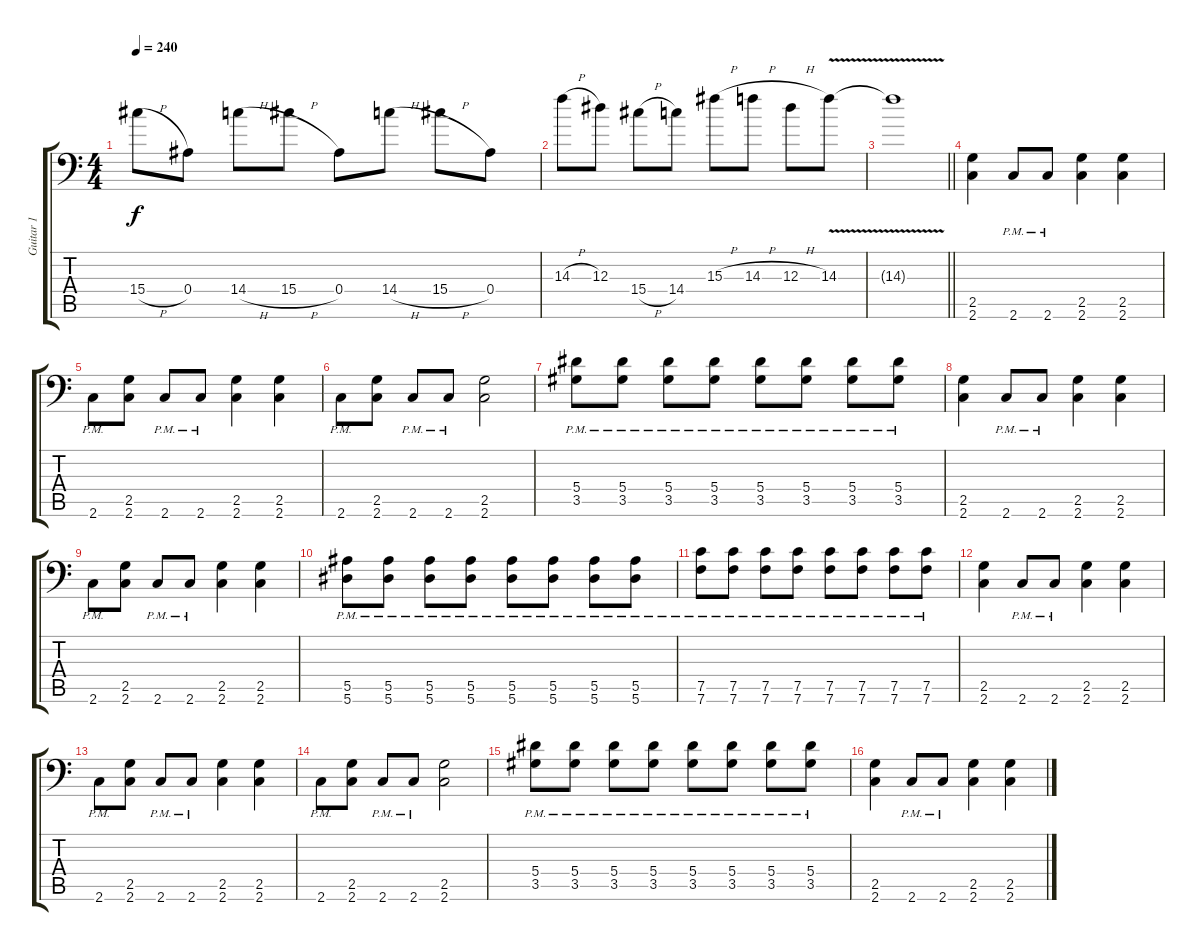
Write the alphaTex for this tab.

\track ("Guitar 1" "Guitar 1") {instrument distortionguitar}
\staff {score tabs}
\tuning (C4 G3 Eb3 Bb2 F2 Bb1) {hide}
\ts (4 4)
\tempo 240
\clef f4
\ks c
15.4{h}.8{dy f} 0.4.8 14.4{h}.8 15.4{h}.8 0.4.8 14.4{h}.8 15.4{h}.8 0.4.8 |
14.3{h}.8 12.3.8 15.4{h}.8 14.4.8 15.3{h}.8 14.3{h}.8 12.3{h}.8 14.3{v}.8 |
\barLineRight lightlight
14.3{t}.1 |
\section ("" "")
(2.5 2.6).4 2.6{pm}.8 2.6{pm}.8 (2.5 2.6).4 (2.5 2.6).4 |
2.6{pm}.8 (2.5 2.6).8 2.6{pm}.8 2.6{pm}.8 (2.5 2.6).4 (2.5 2.6).4 |
2.6{pm}.8 (2.5 2.6).8 2.6{pm}.8 2.6{pm}.8 (2.5 2.6).2 |
(5.4{pm} 3.5{pm}).8 (5.4{pm} 3.5{pm}).8 (5.4{pm} 3.5{pm}).8 (5.4{pm} 3.5{pm}).8 (5.4{pm} 3.5{pm}).8 (5.4{pm} 3.5{pm}).8 (5.4{pm} 3.5{pm}).8 (5.4{pm} 3.5{pm}).8 |
(2.5 2.6).4 2.6{pm}.8 2.6{pm}.8 (2.5 2.6).4 (2.5 2.6).4 |
2.6{pm}.8 (2.5 2.6).8 2.6{pm}.8 2.6{pm}.8 (2.5 2.6).4 (2.5 2.6).4 |
(5.5{pm} 5.6{pm}).8 (5.5{pm} 5.6{pm}).8 (5.5{pm} 5.6{pm}).8 (5.5{pm} 5.6{pm}).8 (5.5{pm} 5.6{pm}).8 (5.5{pm} 5.6{pm}).8 (5.5{pm} 5.6{pm}).8 (5.5{pm} 5.6{pm}).8 |
(7.5{pm} 7.6{pm}).8 (7.5{pm} 7.6{pm}).8 (7.5{pm} 7.6{pm}).8 (7.5{pm} 7.6{pm}).8 (7.5{pm} 7.6{pm}).8 (7.5{pm} 7.6{pm}).8 (7.5{pm} 7.6{pm}).8 (7.5{pm} 7.6{pm}).8 |
(2.5 2.6).4 2.6{pm}.8 2.6{pm}.8 (2.5 2.6).4 (2.5 2.6).4 |
2.6{pm}.8 (2.5 2.6).8 2.6{pm}.8 2.6{pm}.8 (2.5 2.6).4 (2.5 2.6).4 |
2.6{pm}.8 (2.5 2.6).8 2.6{pm}.8 2.6{pm}.8 (2.5 2.6).2 |
(5.4{pm} 3.5{pm}).8 (5.4{pm} 3.5{pm}).8 (5.4{pm} 3.5{pm}).8 (5.4{pm} 3.5{pm}).8 (5.4{pm} 3.5{pm}).8 (5.4{pm} 3.5{pm}).8 (5.4{pm} 3.5{pm}).8 (5.4{pm} 3.5{pm}).8 |
(2.5 2.6).4 2.6{pm}.8 2.6{pm}.8 (2.5 2.6).4 (2.5 2.6).4
